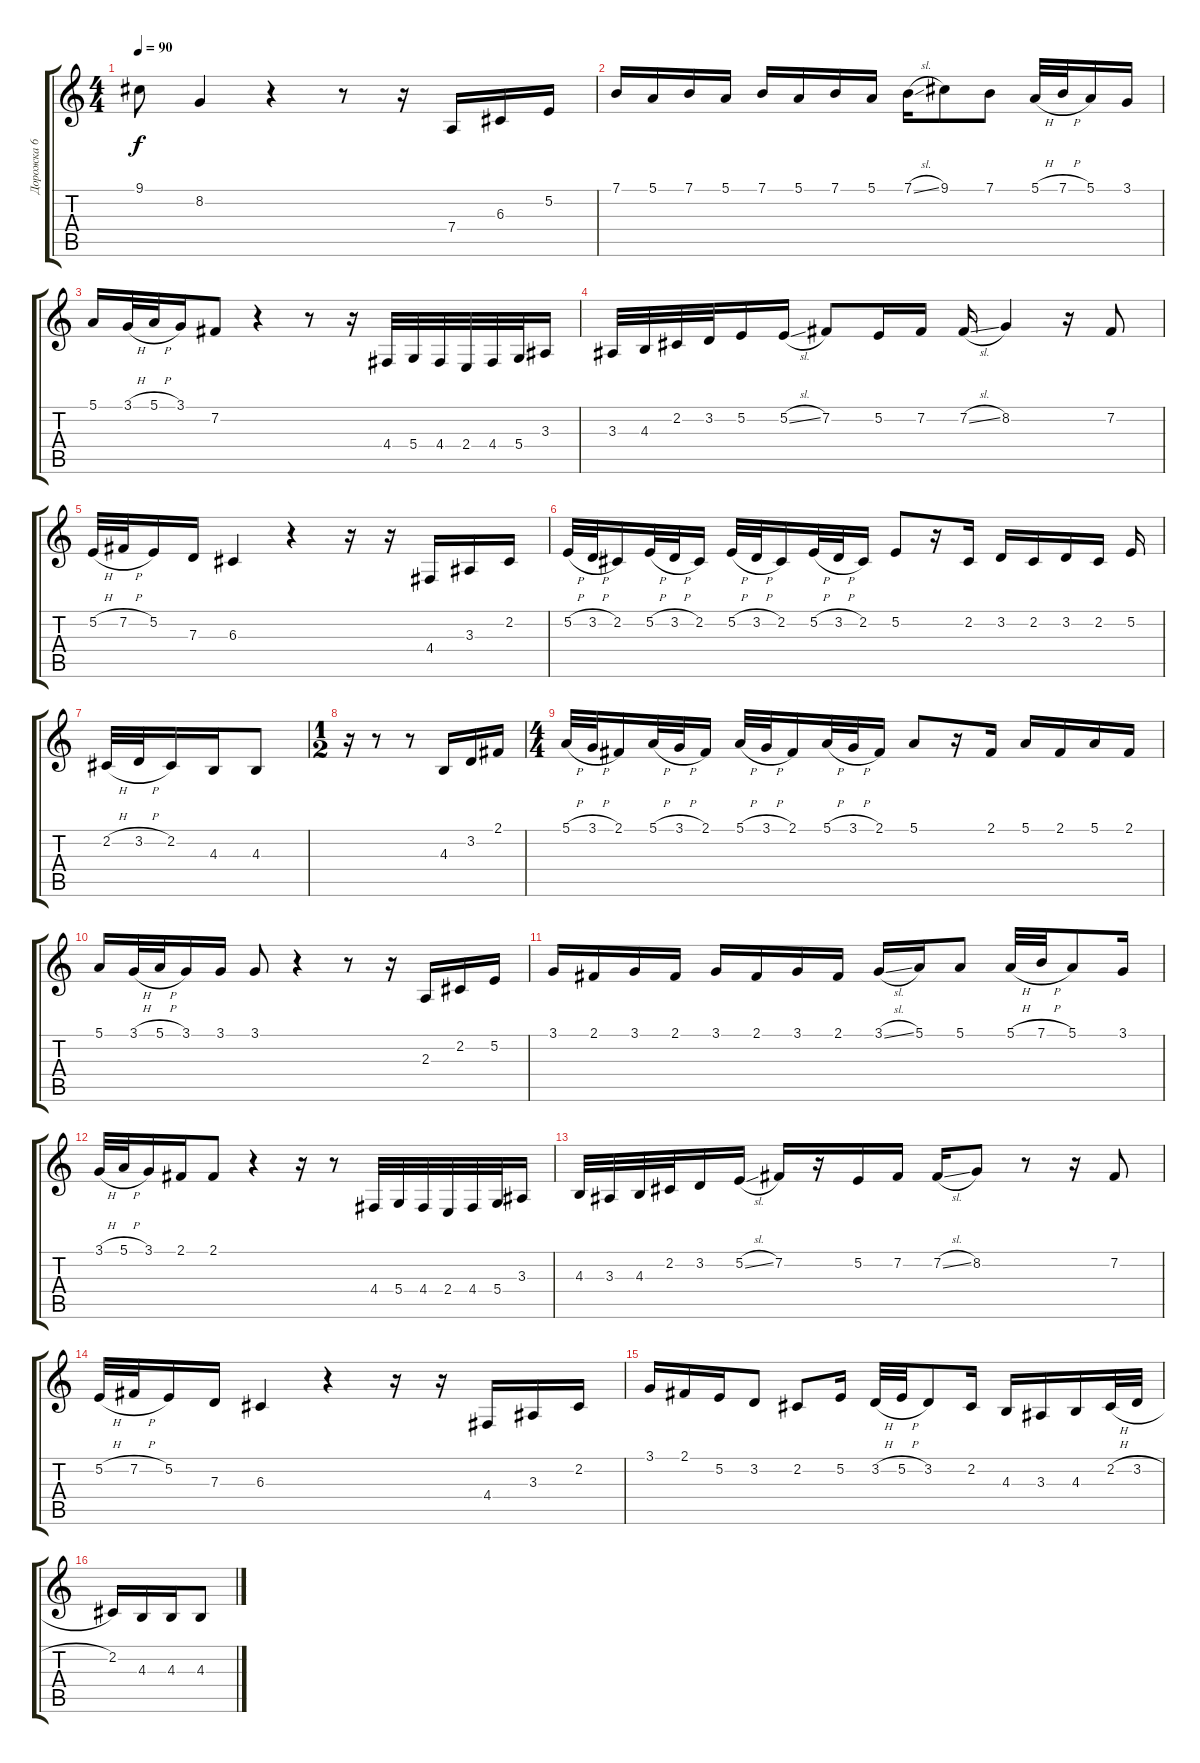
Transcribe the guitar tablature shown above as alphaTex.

\track ("Дорожка 6" "Дорожка 6") {instrument pad1newage}
\staff {score tabs}
\tuning (E4 B3 G3 D3 A2 E2) {hide}
\ts (4 4)
\tempo 90
\clef g2
\ks c
9.1.8{dy f} 8.2.4 r.4 r.8 r.16 7.4.16 6.3.16 5.2.16 |
7.1.16 5.1.16 7.1.16 5.1.16 7.1.16 5.1.16 7.1.16 5.1.16 7.1{sl}.16 9.1.8 7.1.8 5.1{h}.32 7.1{h}.32 5.1.16 3.1.16 |
5.1.16 3.1{h}.32 5.1{h}.32 3.1.16 7.2.8 r.4 r.8 r.16 4.4.32 5.4.32 4.4.32 2.4.32 4.4.32 5.4.32 3.3.16 |
3.3.32 4.3.32 2.2.32 3.2.32 5.2.16 5.2{sl}.16 7.2.8 5.2.16 7.2.16 7.2{sl}.16 8.2.4 r.16 7.2.8 |
5.2{h}.32 7.2{h}.32 5.2.16 7.3.16 6.3.4 r.4 r.16 r.16 4.4.16 3.3.16 2.2.16 |
5.2{h}.32 3.2{h}.32 2.2.16 5.2{h}.32 3.2{h}.32 2.2.16 5.2{h}.32 3.2{h}.32 2.2.16 5.2{h}.32 3.2{h}.32 2.2.16 5.2.8 r.16 2.2.16 3.2.16 2.2.16 3.2.16 2.2.16 5.2.16 |
2.2{h}.32 3.2{h}.32 2.2.16 4.3.16 4.3.8 |
\ts (1 2)
r.16 r.8 r.8 4.3.16 3.2.16 2.1.16 |
\ts (4 4)
5.1{h}.32 3.1{h}.32 2.1.16 5.1{h}.32 3.1{h}.32 2.1.16 5.1{h}.32 3.1{h}.32 2.1.16 5.1{h}.32 3.1{h}.32 2.1.16 5.1.8 r.16 2.1.16 5.1.16 2.1.16 5.1.16 2.1.16 |
5.1.16 3.1{h}.32 5.1{h}.32 3.1.16 3.1.16 3.1.8 r.4 r.8 r.16 2.3.16 2.2.16 5.2.16 |
3.1.16 2.1.16 3.1.16 2.1.16 3.1.16 2.1.16 3.1.16 2.1.16 3.1{sl}.16 5.1.16 5.1.8 5.1{h}.32 7.1{h}.32 5.1.8 3.1.16 |
3.1{h}.32 5.1{h}.32 3.1.16 2.1.16 2.1.8 r.4 r.16 r.8 4.4.32 5.4.32 4.4.32 2.4.32 4.4.32 5.4.32 3.3.16 |
4.3.32 3.3.32 4.3.32 2.2.32 3.2.16 5.2{sl}.16 7.2.16 r.16 5.2.16 7.2.16 7.2{sl}.16 8.2.8 r.8 r.16 7.2.8 |
5.2{h}.32 7.2{h}.32 5.2.16 7.3.16 6.3.4 r.4 r.16 r.16 4.4.16 3.3.16 2.2.16 |
3.1.16 2.1.16 5.2.16 3.2.8 2.2.8 5.2.16 3.2{h}.32 5.2{h}.32 3.2.8 2.2.16 4.3.16 3.3.16 4.3.16 2.2{h}.32 3.2{h}.32 |
2.2.16 4.3.16 4.3.16 4.3.8
